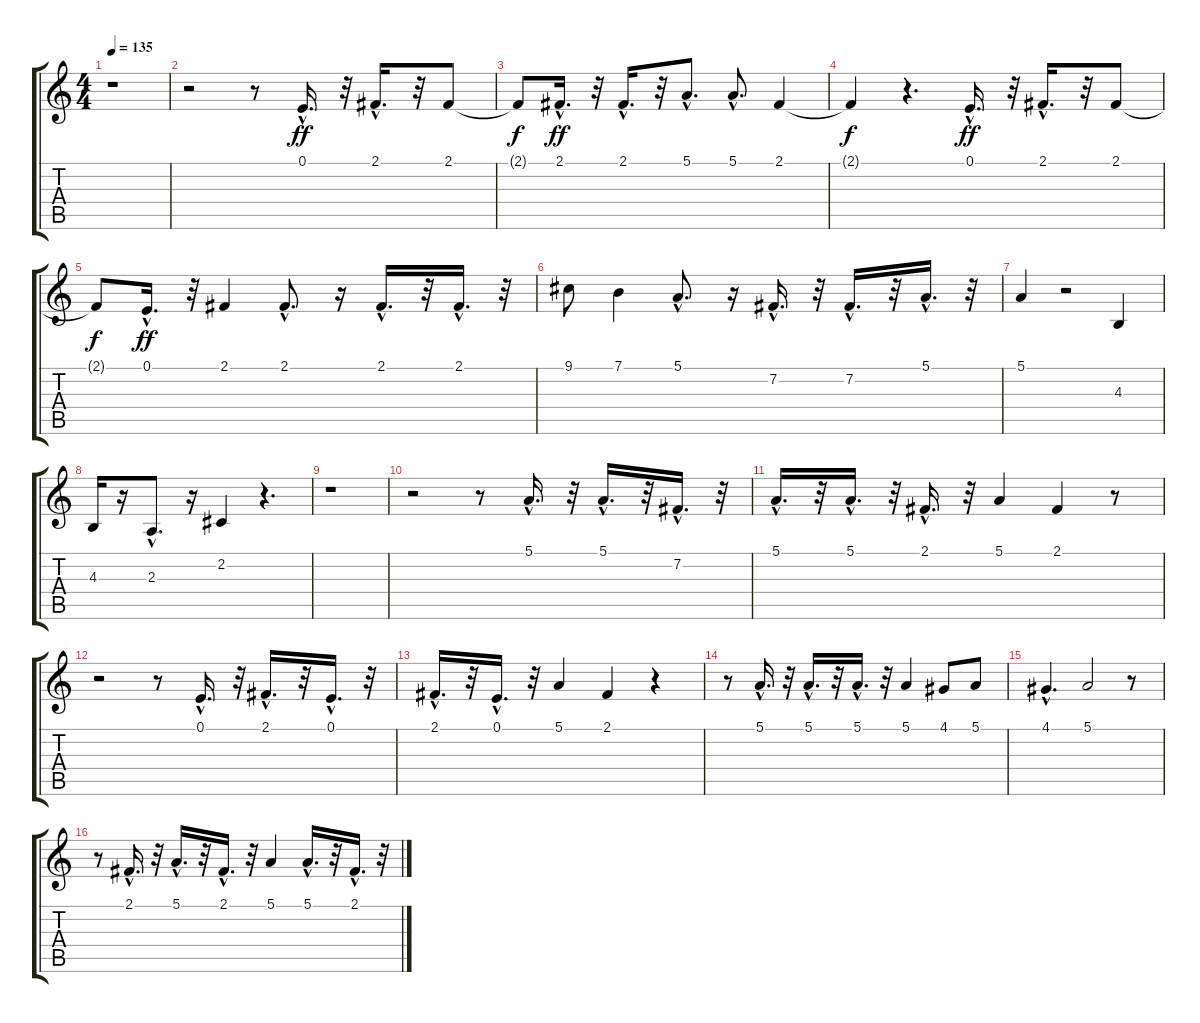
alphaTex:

\track "" {instrument mutedtrumpet}
\staff {score tabs}
\tuning (E4 B3 G3 D3 A2 E2) {hide}
\ts (4 4)
\tempo 135
\clef g2
\ks c
r.1{dy ff} |
r.2 r.8 0.1{hac}.16{d} r.32 2.1{hac}.16{d} r.32 2.1.8 |
2.1{t}.8{dy f} 2.1{hac}.16{d dy ff} r.32 2.1{hac}.16{d} r.32 5.1{hac}.8{d} 5.1{hac}.8{d} 2.1.4 |
2.1{t}.4{dy f} r.4{d} 0.1{hac}.16{d dy ff} r.32 2.1{hac}.16{d} r.32 2.1.8 |
2.1{t}.8{dy f} 0.1{hac}.16{d dy ff} r.32 2.1.4 2.1{hac}.8{d} r.16 2.1{hac}.16{d} r.32 2.1{hac}.16{d} r.32 |
9.1.8 7.1.4 5.1{hac}.8{d} r.16 7.2{hac}.16{d} r.32 7.2{hac}.16{d} r.32 5.1{hac}.16{d} r.32 |
5.1.4 r.2 4.3.4 |
4.3.16 r.16 2.3{hac}.8{d} r.16 2.2.4 r.4{d} |
r.1 |
r.2 r.8 5.1{hac}.16{d} r.32 5.1{hac}.16{d} r.32 7.2{hac}.16{d} r.32 |
5.1{hac}.16{d} r.32 5.1{hac}.16{d} r.32 2.1{hac}.16{d} r.32 5.1.4 2.1.4 r.8 |
r.2 r.8 0.1{hac}.16{d} r.32 2.1{hac}.16{d} r.32 0.1{hac}.16{d} r.32 |
2.1{hac}.16{d} r.32 0.1{hac}.16{d} r.32 5.1.4 2.1.4 r.4 |
r.8 5.1{hac}.16{d} r.32 5.1{hac}.16{d} r.32 5.1{hac}.16{d} r.32 5.1.4 4.1.8 5.1.8 |
4.1{hac}.4{d} 5.1.2 r.8 |
r.8 2.1{hac}.16{d} r.32 5.1{hac}.16{d} r.32 2.1{hac}.16{d} r.32 5.1.4 5.1{hac}.16{d} r.32 2.1{hac}.16{d} r.32
